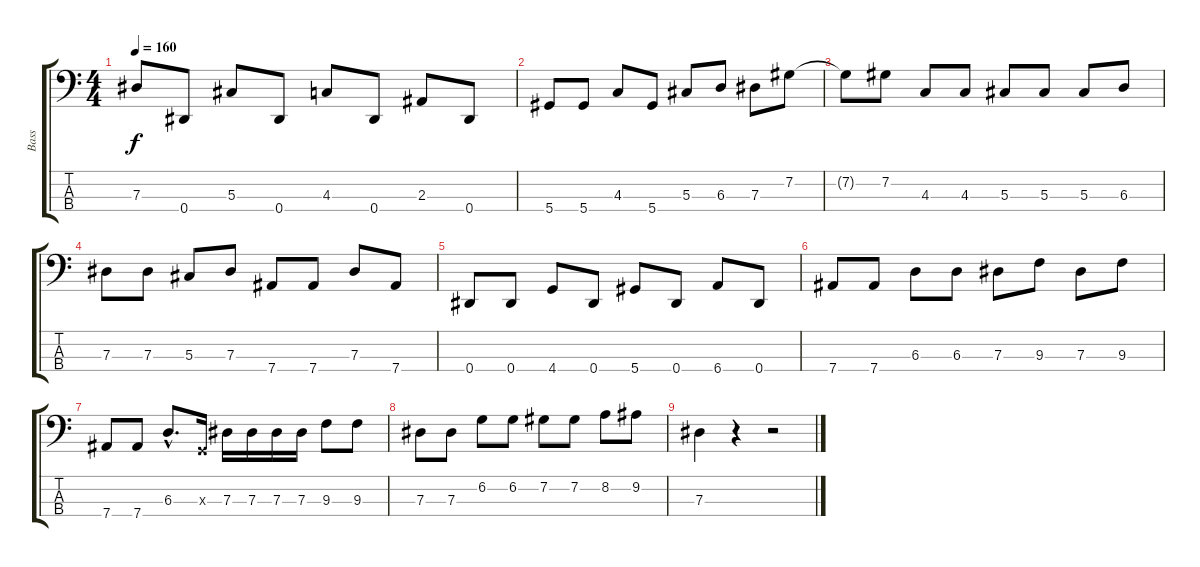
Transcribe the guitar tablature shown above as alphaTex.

\track ("Bass" "Bass") {instrument electricbassfinger}
\staff {score tabs}
\tuning (Gb2 Db2 Ab1 Eb1) {hide}
\ts (4 4)
\tempo 160
\clef f4
\ks c
7.3.8{dy f} 0.4.8 5.3.8 0.4.8 4.3.8 0.4.8 2.3.8 0.4.8 |
5.4.8 5.4.8 4.3.8 5.4.8 5.3.8 6.3.8 7.3.8 7.2.8 |
7.2{t}.8 7.2.8 4.3.8 4.3.8 5.3.8 5.3.8 5.3.8 6.3.8 |
7.3.8 7.3.8 5.3.8 7.3.8 7.4.8 7.4.8 7.3.8 7.4.8 |
0.4.8 0.4.8 4.4.8 0.4.8 5.4.8 0.4.8 6.4.8 0.4.8 |
7.4.8 7.4.8 6.3.8 6.3.8 7.3.8 9.3.8 7.3.8 9.3.8 |
7.4.8 7.4.8 6.3{hac}.8{d} -1.3{x}.16 7.3.16 7.3.16 7.3.16 7.3.16 9.3.8 9.3.8 |
7.3.8 7.3.8 6.2.8 6.2.8 7.2.8 7.2.8 8.2.8 9.2.8 |
7.3.4 r.4 r.2
